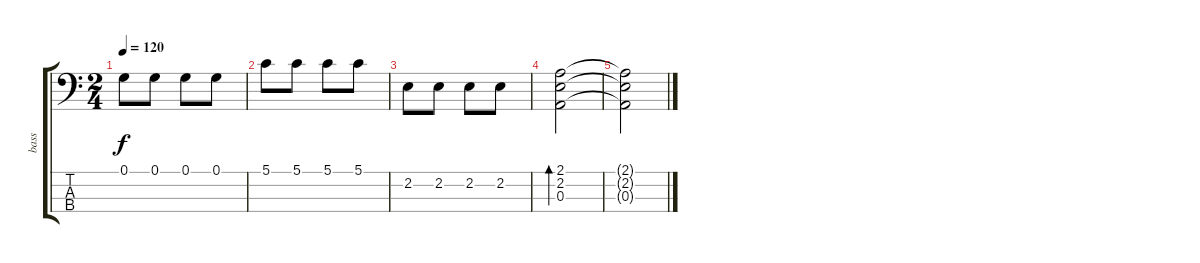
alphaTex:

\track ("bass" "bass") {instrument electricbasspick}
\staff {score tabs}
\tuning (G2 D2 A1 E1) {hide}
\ts (2 4)
\tempo 120
\clef f4
\ks c
0.1.8{dy f} 0.1.8 0.1.8 0.1.8 |
5.1.8 5.1.8 5.1.8 5.1.8 |
2.2.8 2.2.8 2.2.8 2.2.8 |
(2.1 2.2 0.3).2{bd 60} |
(2.1{t} 2.2{t} 0.3{t}).2
